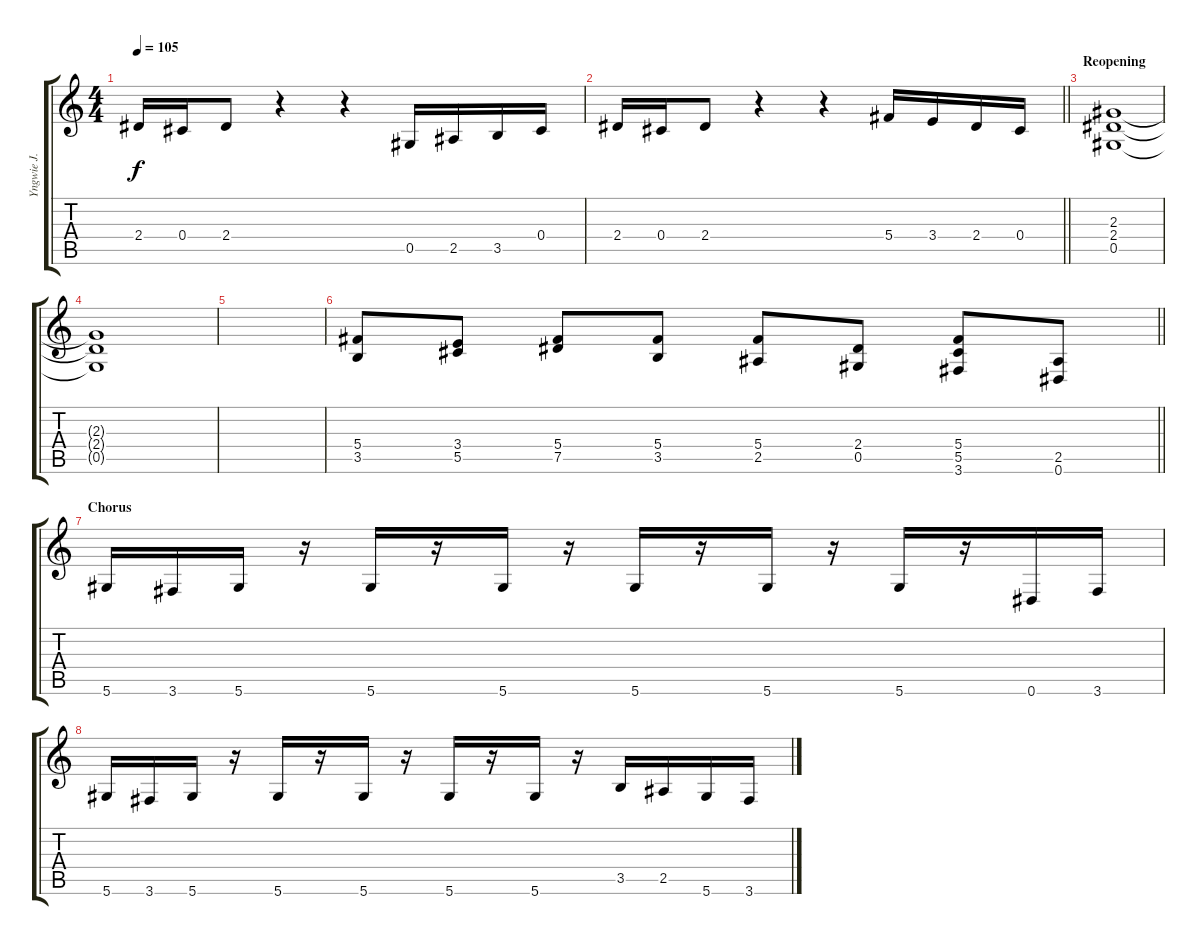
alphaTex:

\track ("Yngwie J. Malmsteen" "Yngwie J. ") {instrument distortionguitar}
\staff {score tabs}
\tuning (Eb4 Bb3 Gb3 Db3 Ab2 Eb2) {hide}
\ts (4 4)
\tempo 105
\clef g2
\ks c
2.4.16{dy f} 0.4.16 2.4.8 r.4 r.4 0.5.16 2.5.16 3.5.16 0.4.16 |
\barLineRight lightlight
2.4.16 0.4.16 2.4.8 r.4 r.4 5.4.16 3.4.16 2.4.16 0.4.16 |
\section ("" "Reopening")
(2.3 2.4 0.5).1 |
(2.3{t} 2.4{t} 0.5{t}).1 |
|
\barLineRight lightlight
(5.4 3.5).8 (3.4 5.5).8 (5.4 7.5).8 (5.4 3.5).8 (5.4 2.5).8 (2.4 0.5).8 (5.4 5.5 3.6).8 (2.5 0.6).8 |
\section ("" "Chorus")
5.6.16 3.6.16 5.6.16 r.16 5.6.16 r.16 5.6.16 r.16 5.6.16 r.16 5.6.16 r.16 5.6.16 r.16 0.6.16 3.6.16 |
5.6.16 3.6.16 5.6.16 r.16 5.6.16 r.16 5.6.16 r.16 5.6.16 r.16 5.6.16 r.16 3.5.16 2.5.16 5.6.16 3.6.16
